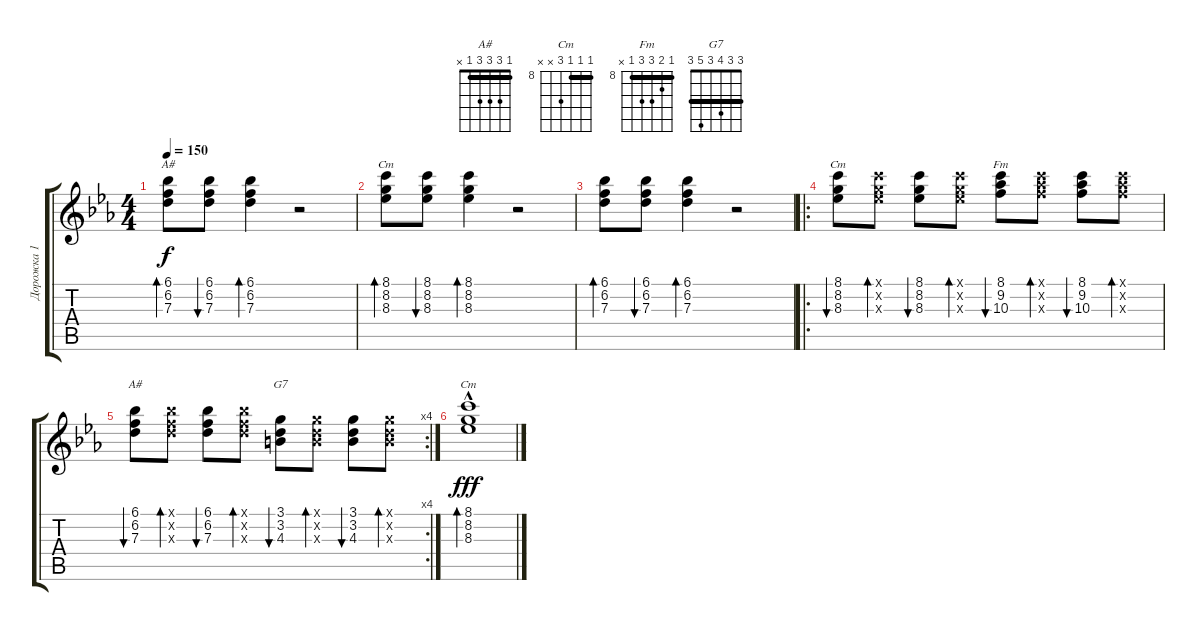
\track ("Дорожка 1" "Дорожка 1") {instrument acousticguitarsteel}
\staff {score tabs}
\tuning (E4 B3 G3 D3 A2 E2) {hide}
\chord ("A#" 6 6 7 8 8 6) {firstfret 6 barre 6}
\chord ("Cm" 8 8 8 10 10 8) {firstfret 8 barre 8}
\chord ("Cm" 8 8 8 x x x) {firstfret 8 barre 8}
\chord ("Fm" 8 9 10 10 8 x) {firstfret 8 barre 8}
\chord ("A#" 1 3 3 3 1 x) {barre 1}
\chord ("G7" 3 3 4 3 5 3) {barre 3}
\chord ("Cm" 8 8 8 10 x x) {firstfret 8 barre 8}
\ts (4 4)
\tempo 150
\clef g2
\ks cminor
(6.1 6.2 7.3).8{bd 60 ch "A#" dy f} (6.1 6.2 7.3).8{bu 60} (6.1 6.2 7.3).4{bd 60} r.2 |
(8.1 8.2 8.3).8{bd 60 ch "Cm"} (8.1 8.2 8.3).8{bu 60} (8.1 8.2 8.3).4{bd 60} r.2 |
(6.1 6.2 7.3).8{bd 60} (6.1 6.2 7.3).8{bu 60} (6.1 6.2 7.3).4{bd 60} r.2 |
\ro
(8.1 8.2 8.3).8{bu 60 ch "Cm"} (8.1{x} 8.2{x} 8.3{x}).8{bd 60} (8.1 8.2 8.3).8{bu 60} (8.1{x} 8.2{x} 8.3{x}).8{bd 60} (8.1 9.2 10.3).8{bu 60 ch "Fm"} (8.1{x} 9.2{x} 10.3{x}).8{bd 60} (8.1 9.2 10.3).8{bu 60} (8.1{x} 9.2{x} 10.3{x}).8{bd 60} |
\rc 4
(6.1 6.2 7.3).8{bu 60 ch "A#"} (6.1{x} 6.2{x} 7.3{x}).8{bd 60} (6.1 6.2 7.3).8{bu 60} (6.1{x} 6.2{x} 7.3{x}).8{bd 60} (3.1 3.2 4.3).8{bu 60 ch "G7"} (3.1{x} 3.2{x} 4.3{x}).8{bd 60} (3.1 3.2 4.3).8{bu 60} (3.1{x} 3.2{x} 4.3{x}).8{bd 60} |
(8.1{hac} 8.2{hac} 8.3{hac}).1{bd 60 ch "Cm" dy fff}
